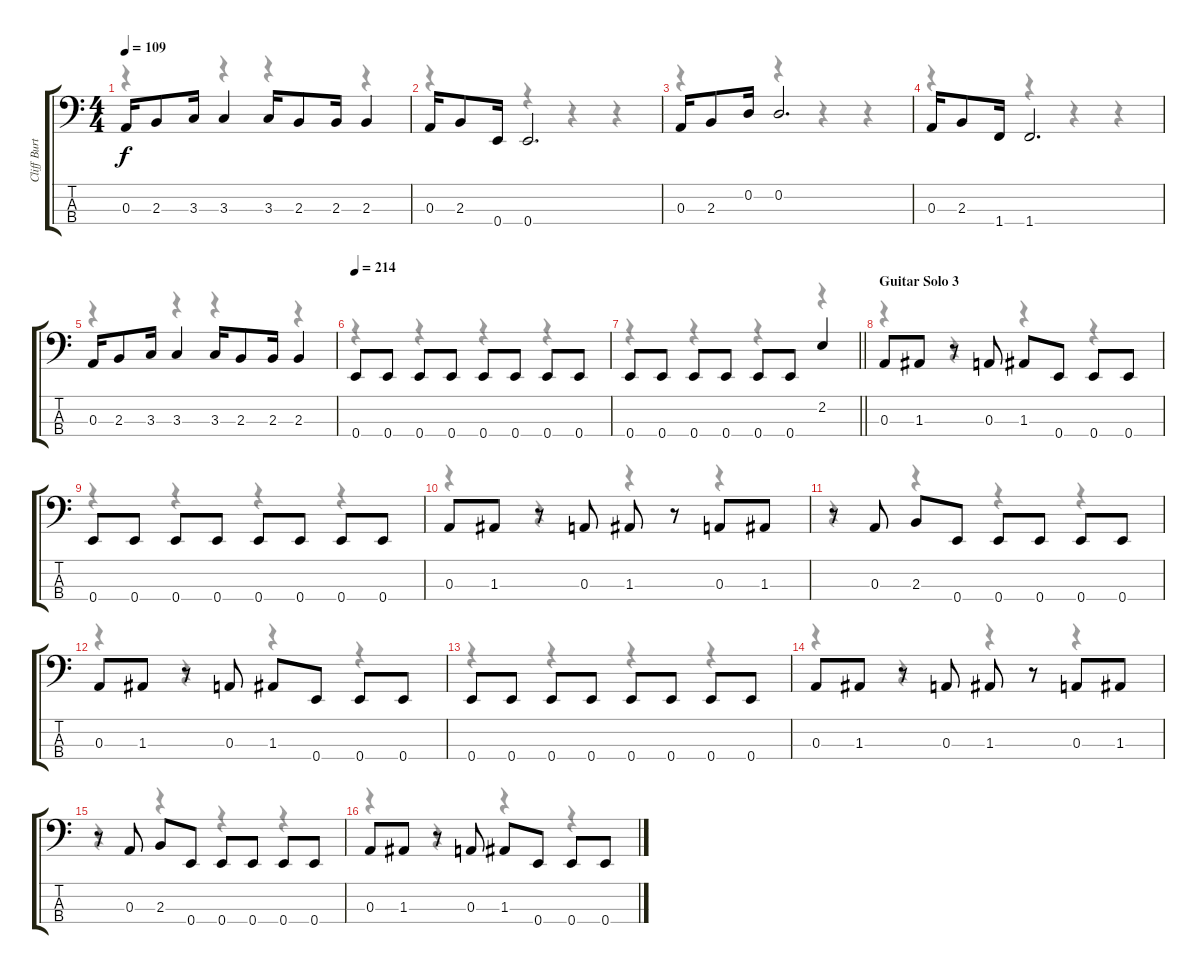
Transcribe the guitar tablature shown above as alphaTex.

\track ("Cliff Burton" "Cliff Burt") {instrument electricbassfinger}
\staff {score tabs}
\tuning (G2 D2 A1 E1) {hide}
\voice
\ts (4 4)
\tempo 109
\clef f4
\ks c
0.3.16{dy f} 2.3.8 3.3.16 3.3.4 3.3.16 2.3.8 2.3.16 2.3.4 |
0.3.16 2.3.8 0.4.16 0.4.2{d} |
0.3.16 2.3.8 0.2.16 0.2.2{d} |
0.3.16 2.3.8 1.4.16 1.4.2{d} |
0.3.16 2.3.8 3.3.16 3.3.4 3.3.16 2.3.8 2.3.16 2.3.4 |
\tempo 214
0.4.8 0.4.8 0.4.8 0.4.8 0.4.8 0.4.8 0.4.8 0.4.8 |
\barLineRight lightlight
0.4.8 0.4.8 0.4.8 0.4.8 0.4.8 0.4.8 2.2.4 |
\section ("" "Guitar Solo 3")
0.3.8 1.3.8 r.8 0.3.8 1.3.8 0.4.8 0.4.8 0.4.8 |
0.4.8 0.4.8 0.4.8 0.4.8 0.4.8 0.4.8 0.4.8 0.4.8 |
0.3.8 1.3.8 r.8 0.3.8 1.3.8 r.8 0.3.8 1.3.8 |
r.8 0.3.8 2.3.8 0.4.8 0.4.8 0.4.8 0.4.8 0.4.8 |
0.3.8 1.3.8 r.8 0.3.8 1.3.8 0.4.8 0.4.8 0.4.8 |
0.4.8 0.4.8 0.4.8 0.4.8 0.4.8 0.4.8 0.4.8 0.4.8 |
0.3.8 1.3.8 r.8 0.3.8 1.3.8 r.8 0.3.8 1.3.8 |
r.8 0.3.8 2.3.8 0.4.8 0.4.8 0.4.8 0.4.8 0.4.8 |
0.3.8 1.3.8 r.8 0.3.8 1.3.8 0.4.8 0.4.8 0.4.8
\voice
\clef f4
\ottava regular
\simile none
\ks c
r.4{dy f} r.4 r.4 r.4 |
r.4 r.4 r.4 r.4 |
r.4 r.4 r.4 r.4 |
r.4 r.4 r.4 r.4 |
r.4 r.4 r.4 r.4 |
r.4 r.4 r.4 r.4 |
\barLineRight lightlight
r.4 r.4 r.4 r.4 |
r.4 r.4 r.4 r.4 |
r.4 r.4 r.4 r.4 |
r.4 r.4 r.4 r.4 |
r.4 r.4 r.4 r.4 |
r.4 r.4 r.4 r.4 |
r.4 r.4 r.4 r.4 |
r.4 r.4 r.4 r.4 |
r.4 r.4 r.4 r.4 |
r.4 r.4 r.4 r.4
